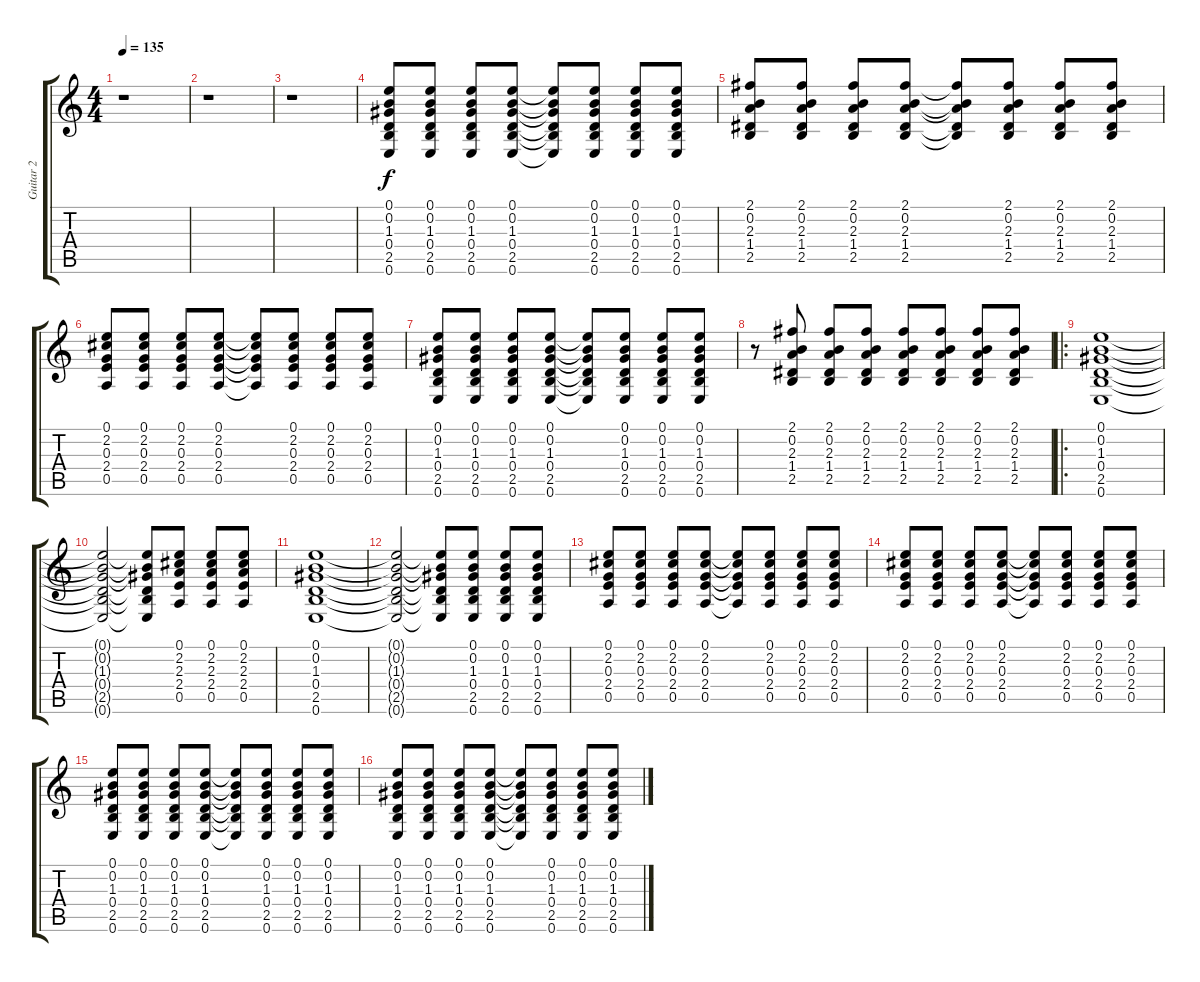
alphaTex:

\track ("Guitar 2" "Guitar 2") {instrument electricguitarclean}
\staff {score tabs}
\tuning (E4 B3 G3 D3 A2 E2) {hide}
\ts (4 4)
\tempo 135
\clef g2
\ks c
r.1{dy f instrument electricguitarclean} |
r.1 |
r.1 |
(0.1 0.2 1.3 0.4 2.5 0.6).8 (0.1 0.2 1.3 0.4 2.5 0.6).8 (0.1 0.2 1.3 0.4 2.5 0.6).8 (0.1 0.2 1.3 0.4 2.5 0.6).8 (0.1{t} 0.2{t} 1.3{t} 0.4{t} 2.5{t} 0.6{t}).8 (0.1 0.2 1.3 0.4 2.5 0.6).8 (0.1 0.2 1.3 0.4 2.5 0.6).8 (0.1 0.2 1.3 0.4 2.5 0.6).8 |
(2.1 0.2 2.3 1.4 2.5).8 (2.1 0.2 2.3 1.4 2.5).8 (2.1 0.2 2.3 1.4 2.5).8 (2.1 0.2 2.3 1.4 2.5).8 (2.1{t} 0.2{t} 2.3{t} 1.4{t} 2.5{t}).8 (2.1 0.2 2.3 1.4 2.5).8 (2.1 0.2 2.3 1.4 2.5).8 (2.1 0.2 2.3 1.4 2.5).8 |
(0.1 2.2 0.3 2.4 0.5).8 (0.1 2.2 0.3 2.4 0.5).8 (0.1 2.2 0.3 2.4 0.5).8 (0.1 2.2 0.3 2.4 0.5).8 (0.1{t} 2.2{t} 0.3{t} 2.4{t} 0.5{t}).8 (0.1 2.2 0.3 2.4 0.5).8 (0.1 2.2 0.3 2.4 0.5).8 (0.1 2.2 0.3 2.4 0.5).8 |
(0.1 0.2 1.3 0.4 2.5 0.6).8 (0.1 0.2 1.3 0.4 2.5 0.6).8 (0.1 0.2 1.3 0.4 2.5 0.6).8 (0.1 0.2 1.3 0.4 2.5 0.6).8 (0.1{t} 0.2{t} 1.3{t} 0.4{t} 2.5{t} 0.6{t}).8 (0.1 0.2 1.3 0.4 2.5 0.6).8 (0.1 0.2 1.3 0.4 2.5 0.6).8 (0.1 0.2 1.3 0.4 2.5 0.6).8 |
r.8 (2.1 0.2 2.3 1.4 2.5).8 (2.1 0.2 2.3 1.4 2.5).8 (2.1 0.2 2.3 1.4 2.5).8 (2.1 0.2 2.3 1.4 2.5).8 (2.1 0.2 2.3 1.4 2.5).8 (2.1 0.2 2.3 1.4 2.5).8 (2.1 0.2 2.3 1.4 2.5).8 |
\ro
(0.1 0.2 1.3 0.4 2.5 0.6).1 |
(0.1{t} 0.2{t} 1.3{t} 0.4{t} 2.5{t} 0.6{t}).2 (0.1{t} 0.2{t} 1.3{t} 0.4{t} 2.5{t} 0.6{t}).8 (0.1 2.2 2.3 2.4 0.5).8 (0.1 2.2 2.3 2.4 0.5).8 (0.1 2.2 2.3 2.4 0.5).8 |
(0.1 0.2 1.3 0.4 2.5 0.6).1 |
(0.1{t} 0.2{t} 1.3{t} 0.4{t} 2.5{t} 0.6{t}).2 (0.1{t} 0.2{t} 1.3{t} 0.4{t} 2.5{t} 0.6{t}).8 (0.1 0.2 1.3 0.4 2.5 0.6).8 (0.1 0.2 1.3 0.4 2.5 0.6).8 (0.1 0.2 1.3 0.4 2.5 0.6).8 |
(0.1 2.2 0.3 2.4 0.5).8 (0.1 2.2 0.3 2.4 0.5).8 (0.1 2.2 0.3 2.4 0.5).8 (0.1 2.2 0.3 2.4 0.5).8 (0.1{t} 2.2{t} 0.3{t} 2.4{t} 0.5{t}).8 (0.1 2.2 0.3 2.4 0.5).8 (0.1 2.2 0.3 2.4 0.5).8 (0.1 2.2 0.3 2.4 0.5).8 |
(0.1 2.2 0.3 2.4 0.5).8 (0.1 2.2 0.3 2.4 0.5).8 (0.1 2.2 0.3 2.4 0.5).8 (0.1 2.2 0.3 2.4 0.5).8 (0.1{t} 2.2{t} 0.3{t} 2.4{t} 0.5{t}).8 (0.1 2.2 0.3 2.4 0.5).8 (0.1 2.2 0.3 2.4 0.5).8 (0.1 2.2 0.3 2.4 0.5).8 |
(0.1 0.2 1.3 0.4 2.5 0.6).8 (0.1 0.2 1.3 0.4 2.5 0.6).8 (0.1 0.2 1.3 0.4 2.5 0.6).8 (0.1 0.2 1.3 0.4 2.5 0.6).8 (0.1{t} 0.2{t} 1.3{t} 0.4{t} 2.5{t} 0.6{t}).8 (0.1 0.2 1.3 0.4 2.5 0.6).8 (0.1 0.2 1.3 0.4 2.5 0.6).8 (0.1 0.2 1.3 0.4 2.5 0.6).8 |
(0.1 0.2 1.3 0.4 2.5 0.6).8 (0.1 0.2 1.3 0.4 2.5 0.6).8 (0.1 0.2 1.3 0.4 2.5 0.6).8 (0.1 0.2 1.3 0.4 2.5 0.6).8 (0.1{t} 0.2{t} 1.3{t} 0.4{t} 2.5{t} 0.6{t}).8 (0.1 0.2 1.3 0.4 2.5 0.6).8 (0.1 0.2 1.3 0.4 2.5 0.6).8 (0.1 0.2 1.3 0.4 2.5 0.6).8
